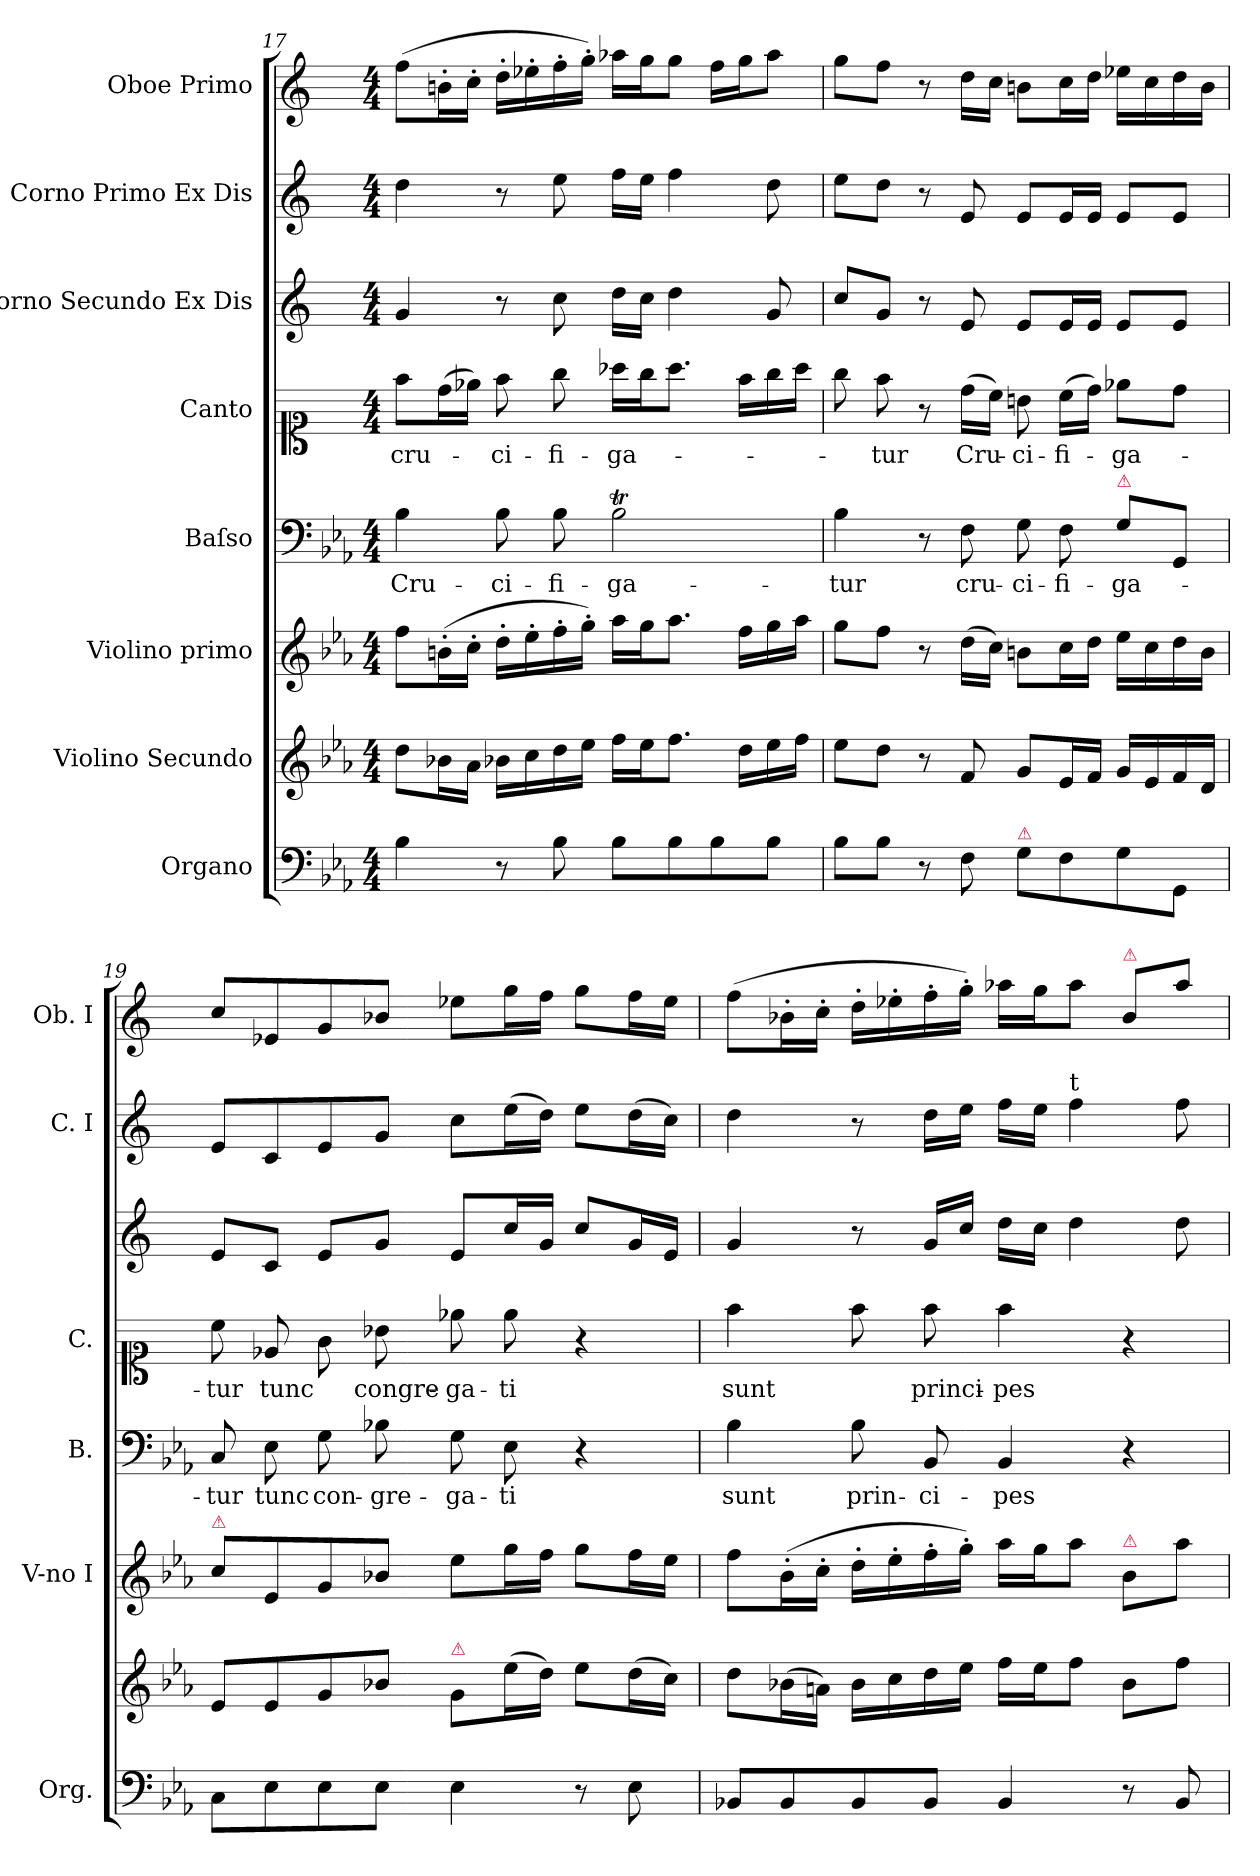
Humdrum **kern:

**kern	**kern	**kern	**kern	**text	**kern	**text	**kern	**kern	**kern
*part8	*part7	*part6	*part5	*part5	*part4	*part4	*part3	*part2	*part1
*staff8	*staff7	*staff6	*staff5	*staff5	*staff4	*staff4	*staff3	*staff2	*staff1
*I"Organo	*I"Violino Secundo	*I"Violino primo	*I"Baſso	*	*I"Canto	*	*I"Corno Secundo Ex Dis	*I"Corno Primo Ex Dis	*I"Oboe Primo
*I'Org.	*	*I'V-no I	*I'B.	*	*I'C.	*	*	*I'C. I	*I'Ob. I
*clefF4	*clefG2	*clefG2	*clefF4	*	*clefC1	*	*clefG2	*clefG2	*clefG2
*	*	*	*	*	*	*	*ITrd5c9	*ITrd5c9	*
*k[b-e-a-]	*k[b-e-a-]	*k[b-e-a-]	*k[b-e-a-]	*	*	*	*k[b-e-a-]	*k[b-e-a-]	*
*M4/4	*M4/4	*M4/4	*M4/4	*	*M4/4	*	*M4/4	*M4/4	*M4/4
=17	=17	=17	=17	=17	=17	=17	=17	=17	=17
4B-\	8dd\L	8ff\L	4B-\	Cru-	8ff\L	cru-	4B-/	4f\	(8ff\L
.	16b-X\L	(16bn'\L	.	.	(16dd\L	.	.	.	16bn'\L
.	16a-/JJ	16cc'\JJ	.	.	16ee-\JJ)	.	.	.	16cc'\JJ
8r	16b-X\LL	16dd'\LL	8B-\	-ci-	8ff\	-ci-	8r	8r	16dd'\LL
.	16cc\	16ee-'\	.	.	.	.	.	.	16ee-'\
8B-\	16dd\	16ff'\	8B-\	-fi-	8gg\	-fi-	8e-\	8g\	16ff'\
.	16ee-\JJ	16gg'\JJ)	.	.	.	.	.	.	16gg'\JJ)
8B-\L	16ff\LL	16aa-\LL	2B-T\	-ga-	16aa-\LL	-ga-	16f\LL	16a-\LL	16aa-\LL
.	16ee-\J	16gg\J	.	.	16gg\J	.	16e-\JJ	16g\JJ	16gg\J
8B-\	8.ff\J	8.aa-\J	.	.	8.aa-\J	.	4f\	4a-\	8gg\J
8B-\	.	.	.	.	.	.	.	.	16ff\LL
.	16dd\LL	16ff\LL	.	.	16ff\LL	.	.	.	16gg\J
8B-\J	16ee-\	16gg\	.	.	16gg\	.	8B-/	8f\	8aa-\J
.	16ff\JJ	16aa-\JJ	.	.	16aa-\JJ	.	.	.	.
=18	=18	=18	=18	=18	=18	=18	=18	=18	=18
8B-\L	8ee-\L	8gg\L	4B-\	-tur	8gg\	.	8e-/L	8g\L	8gg\L
8B-\J	8dd\J	8ff\J	.	.	8ff\	-tur	8B-/J	8f\J	8ff\J
8r	8r	8r	8r	.	8r	.	8r	8r	8r
8F\	8f/	(16dd\LL	8F\	cru-	(16dd\LL	Cru-	8G/	8G/	16dd\LL
.	.	16cc\JJ)	.	.	16cc\JJ)	.	.	.	16cc\JJ
!LO:TX:a:color=crimson:t=⚠	!	!	!	!	!	!	!	!	!
8G\L	8g/L	8bn\L	8G\	-ci-	8bn\	-ci-	8G/L	8G/L	8bn\L
8F\	16e-/L	16cc\L	8F\	-fi-	(16cc\LL	-fi-	16G/L	16G/L	16cc\L
.	16f/JJ	16dd\JJ	.	.	16dd\JJ)	.	16G/JJ	16G/JJ	16dd\JJ
!	!	!	!LO:TX:a:color=crimson:t=⚠	!	!	!	!	!	!
8G\	16g/LL	16ee-\LL	8G\L	-ga-	8ee-\L	-ga-	8G/L	8G/L	16ee-\LL
.	16e-/	16cc\	.	.	.	.	.	.	16cc\
8GG/J	16f/	16dd\	8GG/J	.	8dd\J	.	8G/J	8G/J	16dd\
.	16d/JJ	16b\JJ	.	.	.	.	.	.	16b\JJ
=19	=19	=19	=19	=19	=19	=19	=19	=19	=19
!	!	!LO:TX:a:color=crimson:t=⚠	!	!	!	!	!	!	!
8C/L	8e-/L	8cc\L	8C/	-tur	8cc\	-tur	8G/L	8G/L	8cc\L
8E-\	8e-/	8e-/	8E-\	tunc	8e-/	tunc	8E-/J	8E-/	8e-/
8E-\	8g/	8g/	8G\	con-	8g\	.	8G/L	8G/	8g/
8E-\J	8b-X\J	8b-X\J	8B-X\	-gre-	8b-X\	congre-	8B-/J	8B-/J	8b-X\J
!	!LO:TX:a:color=crimson:t=⚠	!	!	!	!	!	!	!	!
4E-\	8g/L	8ee-\L	8G\	-ga-	8ee-\	ga-	8G/L	8e-\L	8ee-\L
.	(16ee-\L	16gg\L	8E-\	-ti	8ee-\	-ti	16e-/L	(16g\L	16gg\L
.	16dd\JJ)	16ff\JJ	.	.	.	.	16B-/JJ	16f\JJ)	16ff\JJ
8r	8ee-\L	8gg\L	4r	.	4r	.	8e-/L	8g\L	8gg\L
8E-\	(16dd\L	16ff\L	.	.	.	.	16B-/L	(16f\L	16ff\L
.	16cc\JJ)	16ee-\JJ	.	.	.	.	16G/JJ	16e-\JJ)	16ee-\JJ
=20	=20	=20	=20	=20	=20	=20	=20	=20	=20
8BB-X/L	8dd\L	8ff\L	4B-\	sunt	4ff\	sunt	4B-/	4f\	(8ff\L
8BB-/	(16b-X\L	(16b-'\L	.	.	.	.	.	.	16b-'\L
.	16an\JJ)	16cc'\JJ	.	.	.	.	.	.	16cc'\JJ
8BB-/	16b-\LL	16dd'\LL	8B-\	prin-	8ff\	.	8r	8r	16dd'\LL
.	16cc\	16ee-'\	.	.	.	.	.	.	16ee-'\
8BB-/J	16dd\	16ff'\	8BB-/	-ci-	8ff\	princi-	16B-/LL	16f\LL	16ff'\
.	16ee-\JJ	16gg'\JJ)	.	.	.	.	16e-/JJ	16g\JJ	16gg'\JJ)
4BB-/	16ff\LL	16aa-\LL	4BB-/	-pes	4ff\	-pes	16f\LL	16a-\LL	16aa-\LL
.	16ee-\J	16gg\J	.	.	.	.	16e-\JJ	16g\JJ	16gg\J
!	!	!	!	!	!	!	!	!LO:TX:a:t=t	!
.	8ff\J	8aa-\J	.	.	.	.	4f\	4a-\	8aa-\J
!	!	!	!	!	!	!	!	!	!LO:TX:a:color=crimson:t=⚠
!	!	!LO:TX:a:color=crimson:t=⚠	!	!	!	!	!	!	!
8r	8b-\L	8b-\L	4r	.	4r	.	.	.	8b-/L
8BB-/	8ff\J	8aa-\J	.	.	.	.	8f\	8a-\	8aa-\J
=	=	=	=	=	=	=	=	=	=
*-	*-	*-	*-	*-	*-	*-	*-	*-	*-
